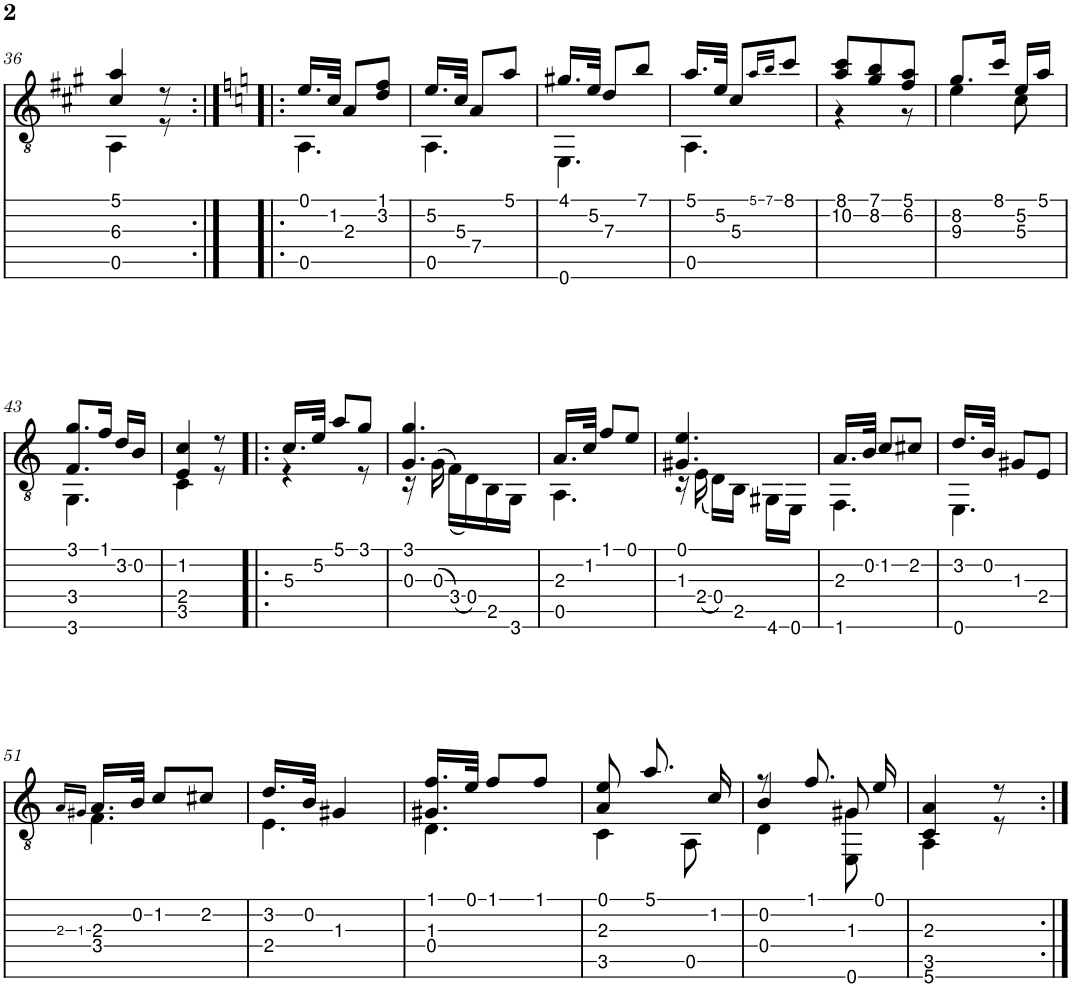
**kern	**kern
*part1	*part1
*staff2	*staff1
*I"Classical Guitar	*
*I'Guit.	*
!!LO:PB:g=z
*	*clefGv2
*k[f#c#g#]	*k[f#c#g#]
*A:	*A:
*M3/8	*M3/8
=36	=36
*^	*^
4c# 4a	4AA	4c#/ 4a/	4AA\
8r	8r	8r	8r
=37:|!|:	=37:|!|:	=37:|!|:	=37:|!|:
*k[]	*	*k[]	*
*a:	*	*a:	*
16.eLL	4.AA	16.e/LL	4.AA\
32cJk	.	32c/JJk	.
8A	.	8A/L	.
8d\ 8f\J	.	8d/ 8f/J	.
=38	=38	=38	=38
16.eLL	4.AA	16.e/LL	4.AA\
32cJk	.	32c/JJk	.
8A	.	8A/L	.
8aJ	.	8a/J	.
=39	=39	=39	=39
16.g#XLL	4.EE	16.g#X/LL	4.EE\
32eJk	.	32e/JJk	.
8d	.	8d/L	.
8bJ	.	8b/J	.
=40	=40	=40	=40
16.aLL	4.AA	16.a/LL	4.AA\
32eJk	.	32e/JJk	.
8c	.	8c/L	.
qa	.	16qa/LL	.
qb	.	16qb/JJ	.
8ccJ	.	8cc/J	.
=41	=41	=41	=41
8a\ 8cc\L	4r	8a/ 8cc/L	4r
8g\ 8b\	.	8g/ 8b/	.
8f\ 8a\J	8r	8f/ 8a/J	8r
=42	=42	=42	=42
8.gL	4e	8.g/L	4e\
16ccL	.	16cc/Jk	.
16e	8c	16e/LL	8c\
16aJJ	.	16a/JJ	.
!!LO:LB:g=z	!!
=43	=43	=43	=43
8.F\ 8.g\L	4.GG	8.F/ 8.g/L	4.GG\
16fL	.	16f/Jk	.
16d	.	16d/LL	.
16BJJ	.	16B/JJ	.
=44	=44	=44	=44
4E 4c	4C	4E/ 4c/	4C\
8r	8r	8r	8r
=45!|:	=45!|:	=45!|:	=45!|:
16.cLL	4r	16.c/LL	4r
32eJk	.	32e/JJk	.
8a	.	8a/L	.
8gJ	8r	8g/J	8r
=46	=46	=46	=46
4.G 4.g	16r	4.G/ 4.g/	16r
.	16GLL	.	(>16G\
.	16F	.	(16F\LL)
.	16D	.	16D\)
.	16BB	.	16BB\
.	16GGJJ	.	16GG\JJ
=47	=47	=47	=47
16.ALL	4.AA	16.A/LL	4.AA\
32cJk	.	32c/JJk	.
8f	.	8f/L	.
8eJ	.	8e/J	.
=48	=48	=48	=48
4.G#X 4.e	16r	4.G#X/ 4.e/	16r
.	16ELL	.	(16E\
.	16D	.	16D\LL)
.	16BB	.	16BB\JJ
.	16GG#X	.	16GG#X\LL
.	16EEJJ	.	16EE\JJ
=49	=49	=49	=49
16.ALL	4.FF	16.A/LL	4.FF\
32BJk	.	32B/JJk	.
8c	.	8c/L	.
8c#XJ	.	8c#X/J	.
=50	=50	=50	=50
16.dLL	4.EE	16.d/LL	4.EE\
32BJk	.	32B/JJk	.
8G#X	.	8G#X/L	.
8EJ	.	8E/J	.
!!LO:LB:g=z	!!
=51	=51	=51	=51
qA	.	16qA/LL	.
qG#X	.	16qG#X/JJ	.
16.ALL	4.F	16.A/LL	4.F\
32BJk	.	32B/JJk	.
8c	.	8c/L	.
8c#XJ	.	8c#X/J	.
=52	=52	=52	=52
16.dLL	4.E	16.d/LL	4.E\
32BJJk	.	32B/JJk	.
4G#X	.	4G#X/	.
=53	=53	=53	=53
16.G#X\ 16.f\LL	4.D	16.G#X/ 16.f/LL	4.D\
32eJk	.	32e/JJk	.
8f	.	8f/L	.
8fJ	.	8f/J	.
=54	=54	=54	=54
8A\ 8e\L	4C	8A/ 8e/	4C\
8.a	.	8.a/	.
.	8AA	.	8AA\
16cJk	.	16c/	.
=55	=55	=55	=55
*	*^	*	*^
8r	4D	4B	8r	4D\	4B/
8.fL	.	.	8.f/	.	.
.	8EE 8G#X	8G#	.	8EE\ 8G#X\	8G#/
16eJk	.	.	16e/	.	.
*	*v	*v	*	*	*
*	*	*	*v	*v
=56	=56	=56	=56
4C 4A	4AA	4C/ 4A/	4AA\
8r	8r	8r	8r
*v	*v	*	*
*	*v	*v
=:|!	=:|!
*-	*-
